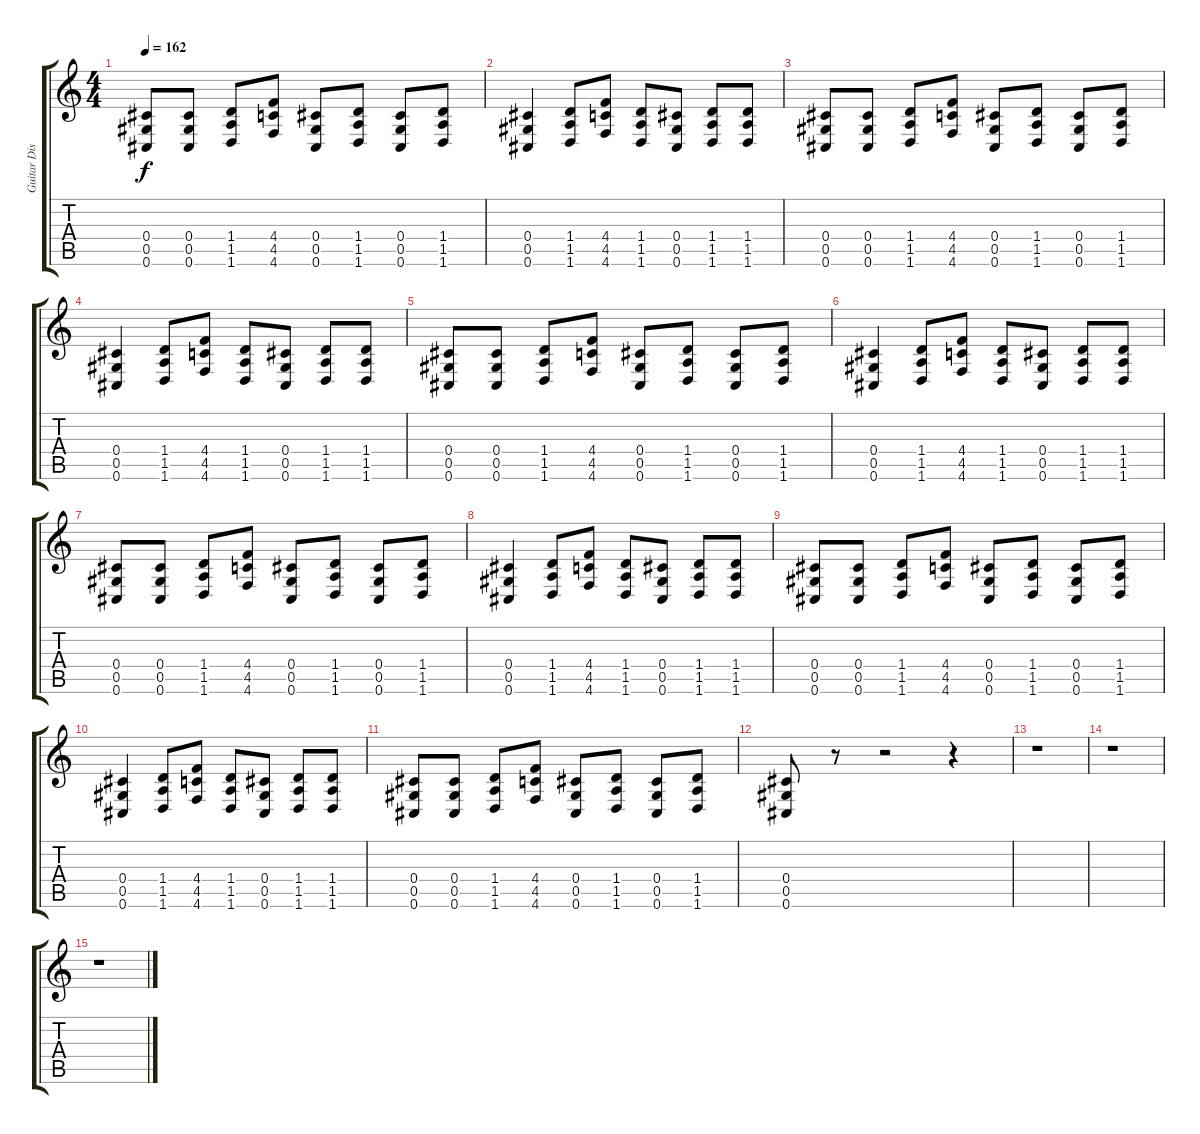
\track ("Guitar Disto 1" "Guitar Dis") {instrument distortionguitar}
\staff {score tabs}
\tuning (Eb4 Bb3 Gb3 Db3 Ab2 Db2) {hide}
\ts (4 4)
\tempo 162
\clef g2
\ks c
(0.4 0.5 0.6).8{dy f} (0.4 0.5 0.6).8 (1.4 1.5 1.6).8 (4.4 4.5 4.6).8 (0.4 0.5 0.6).8 (1.4 1.5 1.6).8 (0.4 0.5 0.6).8 (1.4 1.5 1.6).8 |
(0.4 0.5 0.6).4 (1.4 1.5 1.6).8 (4.4 4.5 4.6).8 (1.4 1.5 1.6).8 (0.4 0.5 0.6).8 (1.4 1.5 1.6).8 (1.4 1.5 1.6).8 |
(0.4 0.5 0.6).8 (0.4 0.5 0.6).8 (1.4 1.5 1.6).8 (4.4 4.5 4.6).8 (0.4 0.5 0.6).8 (1.4 1.5 1.6).8 (0.4 0.5 0.6).8 (1.4 1.5 1.6).8 |
(0.4 0.5 0.6).4 (1.4 1.5 1.6).8 (4.4 4.5 4.6).8 (1.4 1.5 1.6).8 (0.4 0.5 0.6).8 (1.4 1.5 1.6).8 (1.4 1.5 1.6).8 |
(0.4 0.5 0.6).8 (0.4 0.5 0.6).8 (1.4 1.5 1.6).8 (4.4 4.5 4.6).8 (0.4 0.5 0.6).8 (1.4 1.5 1.6).8 (0.4 0.5 0.6).8 (1.4 1.5 1.6).8 |
(0.4 0.5 0.6).4 (1.4 1.5 1.6).8 (4.4 4.5 4.6).8 (1.4 1.5 1.6).8 (0.4 0.5 0.6).8 (1.4 1.5 1.6).8 (1.4 1.5 1.6).8 |
(0.4 0.5 0.6).8 (0.4 0.5 0.6).8 (1.4 1.5 1.6).8 (4.4 4.5 4.6).8 (0.4 0.5 0.6).8 (1.4 1.5 1.6).8 (0.4 0.5 0.6).8 (1.4 1.5 1.6).8 |
(0.4 0.5 0.6).4 (1.4 1.5 1.6).8 (4.4 4.5 4.6).8 (1.4 1.5 1.6).8 (0.4 0.5 0.6).8 (1.4 1.5 1.6).8 (1.4 1.5 1.6).8 |
(0.4 0.5 0.6).8 (0.4 0.5 0.6).8 (1.4 1.5 1.6).8 (4.4 4.5 4.6).8 (0.4 0.5 0.6).8 (1.4 1.5 1.6).8 (0.4 0.5 0.6).8 (1.4 1.5 1.6).8 |
(0.4 0.5 0.6).4 (1.4 1.5 1.6).8 (4.4 4.5 4.6).8 (1.4 1.5 1.6).8 (0.4 0.5 0.6).8 (1.4 1.5 1.6).8 (1.4 1.5 1.6).8 |
(0.4 0.5 0.6).8 (0.4 0.5 0.6).8 (1.4 1.5 1.6).8 (4.4 4.5 4.6).8 (0.4 0.5 0.6).8 (1.4 1.5 1.6).8 (0.4 0.5 0.6).8 (1.4 1.5 1.6).8 |
(0.4 0.5 0.6).8 r.8 r.2 r.4 |
r.1 |
r.1 |
r.1
